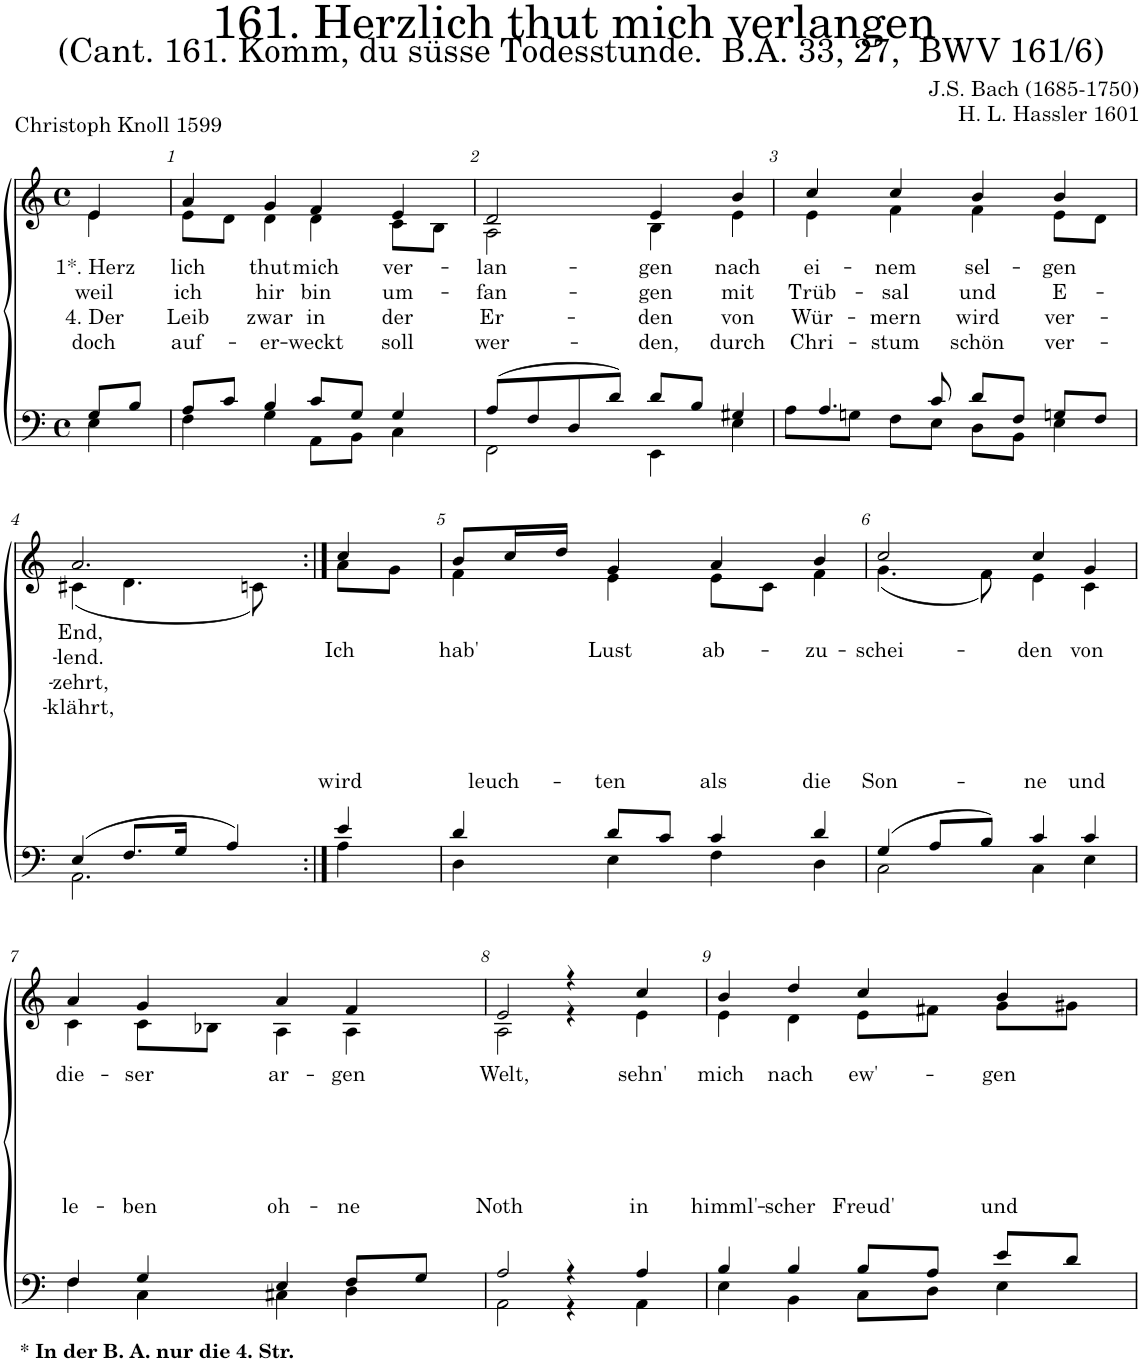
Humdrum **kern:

**kern	**kern	**text	**text	**text	**text
*part2	*part1	*part1	*part1	*part1	*part1
*staff2	*staff1	*staff1	*staff1	*staff1	*staff1
*I"Tenor/Bass	*I"Soprano/Alto	*	*	*	*
*clefF4	*clefG2	*	*	*	*
*k[]	*k[]	*	*	*	*
*M4/4	*M4/4	*	*	*	*
*met(c)	*met(c)	*	*	*	*
=	=	=	=	=	=
*^	*	*	*	*	*
!	!	!	!LO:LY:b	!LO:LY:b	!LO:LY:b	!LO:LY:b
*	*	*^	*	*	*	*
8G/L	4E\	4e/	4e\	1*. Herz	weil	4. Der	doch
8B/J	.	.	.	.	.	.	.
=1	=1	=1	=1	=1	=1	=1	=1
!	!	!	!	!LO:LY:b	!LO:LY:b	!LO:LY:b	!LO:LY:b
8A/L	4F\	4a/	8e\L	lich	ich	Leib	auf-
8c/J	.	.	8d\J	.	.	.	.
!	!	!	!	!LO:LY:b	!LO:LY:b	!LO:LY:b	!LO:LY:b
4B/	4G\	4g/	4d\	thut	hir	zwar	-er-
!	!	!	!	!LO:LY:b	!LO:LY:b	!LO:LY:b	!LO:LY:b
8c/L	8AA\L	4f/	4d\	mich	bin	in	-weckt
8G/J	8BB\J	.	.	.	.	.	.
!	!	!	!	!LO:LY:b	!LO:LY:b	!LO:LY:b	!LO:LY:b
4G/	4C\	4e/	8c\L	ver-	um-	der	soll
.	.	.	8B\J	.	.	.	.
=2	=2	=2	=2	=2	=2	=2	=2
!	!	!	!	!LO:LY:b	!LO:LY:b	!LO:LY:b	!LO:LY:b
(8A/L	2FF\	2d/	2A\	-lan-	fan-	Er-	wer-
8F/	.	.	.	.	.	.	.
8D/	.	.	.	.	.	.	.
8d/J)	.	.	.	.	.	.	.
!	!	!	!	!LO:LY:b	!LO:LY:b	!LO:LY:b	!LO:LY:b
8d/L	4EE\	4e/	4B\	-gen	-gen	-den	-den,
8B/J	.	.	.	.	.	.	.
!	!	!	!	!LO:LY:b	!LO:LY:b	!LO:LY:b	!LO:LY:b
4G#X/	4E\	4b/	4e\	nach	mit	von	durch
=3	=3	=3	=3	=3	=3	=3	=3
!	!	!	!	!LO:LY:b	!LO:LY:b	!LO:LY:b	!LO:LY:b
4.A/	8A\L	4cc/	4e\	ei-	Trüb-	Wür-	Chri-
.	8Gn\J	.	.	.	.	.	.
!	!	!	!	!LO:LY:b	!LO:LY:b	!LO:LY:b	!LO:LY:b
.	8F\L	4cc/	4f\	-nem	-sal	-mern	-stum
8c/	8E\J	.	.	.	.	.	.
!	!	!	!	!LO:LY:b	!LO:LY:b	!LO:LY:b	!LO:LY:b
8d/L	8D\L	4b/	4f\	sel-	und	wird	schön
8F/J	8BB\J	.	.	.	.	.	.
!	!	!	!	!LO:LY:b	!LO:LY:b	!LO:LY:b	!LO:LY:b
8Gn/L	4E\	4b/	8e\L	-gen	E-	ver-	ver-
8F/J	.	.	8d\J	.	.	.	.
!!LO:LB:g=z	!!
=4	=4	=4	=4	=4	=4	=4	=4
!	!	!	!	!LO:LY:b	!LO:LY:b	!LO:LY:b	!LO:LY:b
(4E/	2.AA\	2.a/	(4c#X\	End,	-lend.	-zehrt,	-klährt,
8.F/L	.	.	4.d\	.	.	.	.
16G/Jk	.	.	.	.	.	.	.
4A/)	.	.	.	.	.	.	.
.	.	.	8cn\)	.	.	.	.
=4X1:|!	=4X1:|!	=4X1:|!	=4X1:|!	=4X1:|!	=4X1:|!	=4X1:|!	=4X1:|!
!	!	!	!	!LO:LY:b	!	!	!LO:LY:b
4e/	4A\	4cc/	8a\L	Ich	.	.	wird
.	.	.	8g\J	.	.	.	.
=5	=5	=5	=5	=5	=5	=5	=5
!	!	!	!	!LO:LY:b	!	!	!LO:LY:b
4d/	4D\	8b/L	4f\	hab'	.	.	leuch-
.	.	16cc/L	.	.	.	.	.
.	.	16dd/JJ	.	.	.	.	.
!	!	!	!	!LO:LY:b	!	!	!LO:LY:b
8d/L	4E\	4g/	4e\	Lust	.	.	-ten
8c/J	.	.	.	.	.	.	.
!	!	!	!	!LO:LY:b	!	!	!LO:LY:b
4c/	4F\	4a/	8e\L	ab-	.	.	als
.	.	.	8c\J	.	.	.	.
!	!	!	!	!LO:LY:b	!	!	!LO:LY:b
4d/	4D\	4b/	4f\	-zu-	.	.	die
=6	=6	=6	=6	=6	=6	=6	=6
!	!	!	!	!LO:LY:b	!	!	!LO:LY:b
(4G/	2C\	2cc/	(4.g\	-schei-	.	.	Son-
8A/L	.	.	.	.	.	.	.
8B/J)	.	.	8f\)	.	.	.	.
!	!	!	!	!LO:LY:b	!	!	!LO:LY:b
4c/	4C\	4cc/	4e\	-den	.	.	-ne
!	!	!	!	!LO:LY:b	!	!	!LO:LY:b
4c/	4E\	4g/	4c\	von	.	.	und
!!LO:LB:g=z	!!
=7	=7	=7	=7	=7	=7	=7	=7
!LO:TX:b:B:t=* In der B. A. nur die 4. Str.	!	!	!	!	!	!	!
!	!	!	!	!LO:LY:b	!	!	!LO:LY:b
4F/	4F\	4a/	4c\	die-	.	.	le-
!	!	!	!	!LO:LY:b	!	!	!LO:LY:b
4G/	4C\	4g/	8c\L	-ser	.	.	-ben
.	.	.	8B-X\J	.	.	.	.
!	!	!	!	!LO:LY:b	!	!	!LO:LY:b
4E/	4C#X\	4a/	4A\	ar-	.	.	oh-
!	!	!	!	!LO:LY:b	!	!	!LO:LY:b
8F/L	4D\	4f/	4A\	-gen	.	.	-ne
8G/J	.	.	.	.	.	.	.
=8	=8	=8	=8	=8	=8	=8	=8
!	!	!	!	!LO:LY:b	!	!	!LO:LY:b
2A/	2AA\	2e/	2A\	Welt,	.	.	Noth
4r	4r	4r	4r	.	.	.	.
!	!	!	!	!LO:LY:b	!	!	!LO:LY:b
4A/	4AA\	4cc/	4e\	sehn'	.	.	in
=9	=9	=9	=9	=9	=9	=9	=9
!	!	!	!	!LO:LY:b	!	!	!LO:LY:b
4B/	4E\	4b/	4e\	mich	.	.	himml'-
!	!	!	!	!LO:LY:b	!	!	!LO:LY:b
4B/	4BB\	4dd/	4d\	nach	.	.	-scher
!	!	!	!	!LO:LY:b	!	!	!LO:LY:b
8B/L	8C\L	4cc/	8e\L	ew'-	.	.	Freud'
8A/J	8D\J	.	8f#X\J	.	.	.	.
!	!	!	!	!LO:LY:b	!	!	!LO:LY:b
8e/L	4E\	4b/	8g\L	-gen	.	.	und
8d/J	.	.	8g#X\J	.	.	.	.
*v	*v	*	*	*	*	*	*
*	*v	*v	*	*	*	*
=	=	=	=	=	=
*-	*-	*-	*-	*-	*-
